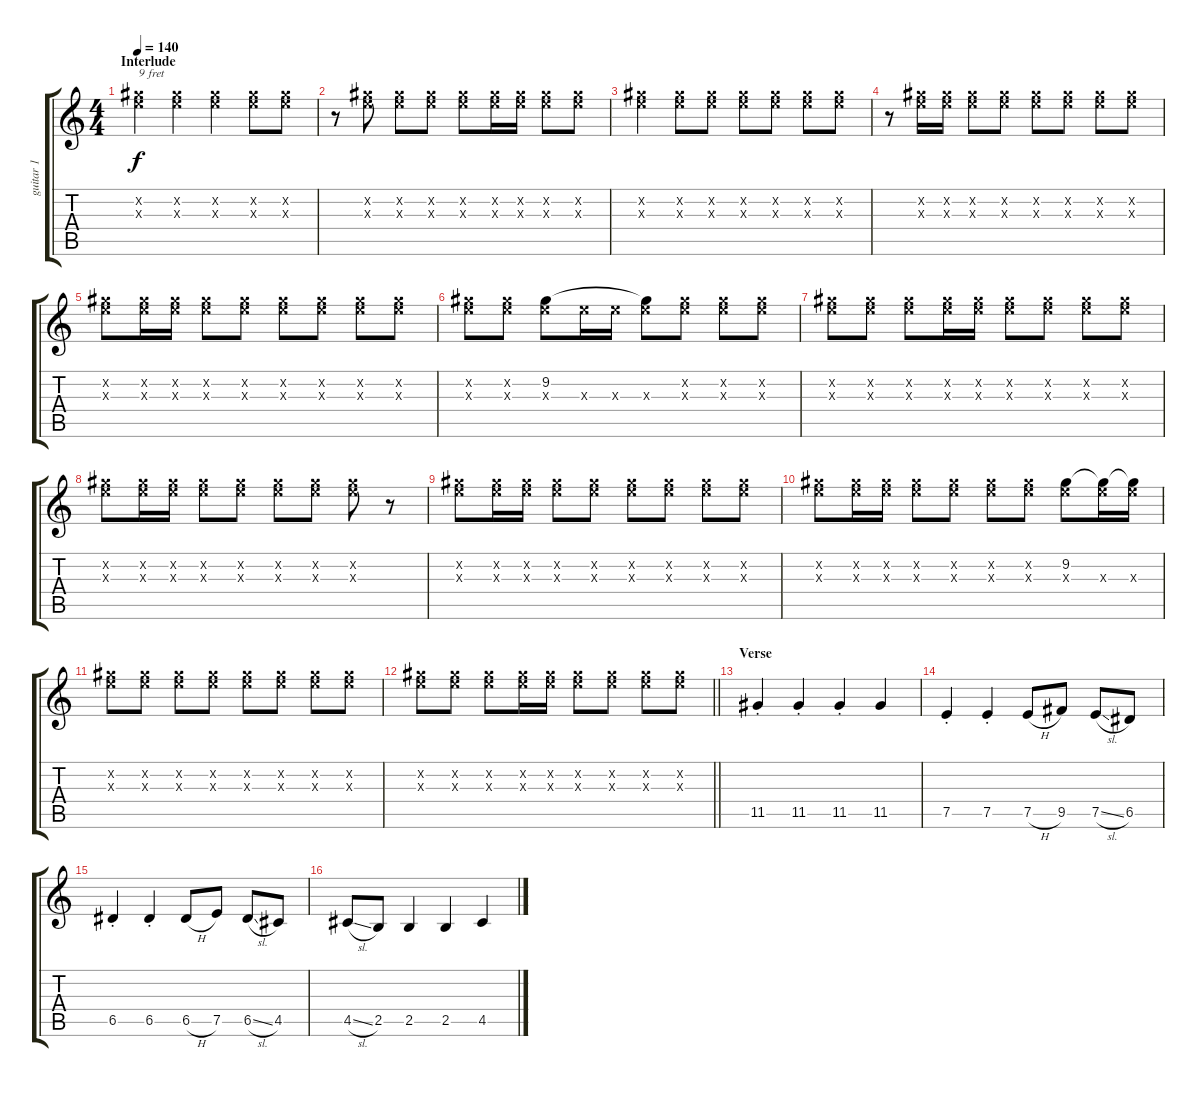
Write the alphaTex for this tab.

\track ("guitar 1" "guitar 1") {instrument distortionguitar}
\staff {score tabs}
\tuning (E4 B3 G3 D3 A2 E2) {hide}
\ts (4 4)
\section ("" "Interlude")
\tempo 140
\clef g2
\ks c
(9.2{x} 9.3{x}).4{txt "9 fret" dy f instrument electricguitarclean} (9.2{x} 9.3{x}).4 (9.2{x} 9.3{x}).4 (9.2{x} 9.3{x}).8 (9.2{x} 9.3{x}).8 |
r.8 (9.2{x} 9.3{x}).8 (9.2{x} 9.3{x}).8 (9.2{x} 9.3{x}).8 (9.2{x} 9.3{x}).8 (9.2{x} 9.3{x}).16 (9.2{x} 9.3{x}).16 (9.2{x} 9.3{x}).8 (9.2{x} 9.3{x}).8 |
(9.2{x} 9.3{x}).4 (9.2{x} 9.3{x}).8 (9.2{x} 9.3{x}).8 (9.2{x} 9.3{x}).8 (9.2{x} 9.3{x}).8 (9.2{x} 9.3{x}).8 (9.2{x} 9.3{x}).8 |
r.8 (9.2{x} 9.3{x}).16 (9.2{x} 9.3{x}).16 (9.2{x} 9.3{x}).8 (9.2{x} 9.3{x}).8 (9.2{x} 9.3{x}).8 (9.2{x} 9.3{x}).8 (9.2{x} 9.3{x}).8 (9.2{x} 9.3{x}).8 |
(9.2{x} 9.3{x}).8 (9.2{x} 9.3{x}).16 (9.2{x} 9.3{x}).16 (9.2{x} 9.3{x}).8 (9.2{x} 9.3{x}).8 (9.2{x} 9.3{x}).8 (9.2{x} 9.3{x}).8 (9.2{x} 9.3{x}).8 (9.2{x} 9.3{x}).8 |
(9.2{x} 9.3{x}).8 (9.2{x} 9.3{x}).8 (9.2 9.3{x}).8 9.3{x}.16 9.3{x}.16 (9.2{t} 9.3{x}).8 (9.2{x} 9.3{x}).8 (9.2{x} 9.3{x}).8 (9.2{x} 9.3{x}).8 |
(9.2{x} 9.3{x}).8 (9.2{x} 9.3{x}).8 (9.2{x} 9.3{x}).8 (9.2{x} 9.3{x}).16 (9.2{x} 9.3{x}).16 (9.2{x} 9.3{x}).8 (9.2{x} 9.3{x}).8 (9.2{x} 9.3{x}).8 (9.2{x} 9.3{x}).8 |
(9.2{x} 9.3{x}).8 (9.2{x} 9.3{x}).16 (9.2{x} 9.3{x}).16 (9.2{x} 9.3{x}).8 (9.2{x} 9.3{x}).8 (9.2{x} 9.3{x}).8 (9.2{x} 9.3{x}).8 (9.2{x} 9.3{x}).8 r.8 |
(9.2{x} 9.3{x}).8 (9.2{x} 9.3{x}).16 (9.2{x} 9.3{x}).16 (9.2{x} 9.3{x}).8 (9.2{x} 9.3{x}).8 (9.2{x} 9.3{x}).8 (9.2{x} 9.3{x}).8 (9.2{x} 9.3{x}).8 (9.2{x} 9.3{x}).8 |
(9.2{x} 9.3{x}).8 (9.2{x} 9.3{x}).16 (9.2{x} 9.3{x}).16 (9.2{x} 9.3{x}).8 (9.2{x} 9.3{x}).8 (9.2{x} 9.3{x}).8 (9.2{x} 9.3{x}).8 (9.2 9.3{x}).8 (9.2{t} 9.3{x}).16 (9.2{t} 9.3{x}).16 |
(9.2{x} 9.3{x}).8 (9.2{x} 9.3{x}).8 (9.2{x} 9.3{x}).8 (9.2{x} 9.3{x}).8 (9.2{x} 9.3{x}).8 (9.2{x} 9.3{x}).8 (9.2{x} 9.3{x}).8 (9.2{x} 9.3{x}).8 |
\barLineRight lightlight
(9.2{x} 9.3{x}).8 (9.2{x} 9.3{x}).8 (9.2{x} 9.3{x}).8 (9.2{x} 9.3{x}).16 (9.2{x} 9.3{x}).16 (9.2{x} 9.3{x}).8 (9.2{x} 9.3{x}).8 (9.2{x} 9.3{x}).8 (9.2{x} 9.3{x}).8 |
\section ("" "Verse")
11.5{st}.4{instrument distortionguitar} 11.5{st}.4 11.5{st}.4 11.5.4 |
7.5{st}.4 7.5{st}.4 7.5{h}.8 9.5.8 7.5{sl}.8 6.5.8 |
6.5{st}.4 6.5{st}.4 6.5{h}.8 7.5.8 6.5{sl}.8 4.5.8 |
4.5{sl}.8 2.5.8 2.5.4 2.5.4 4.5.4
